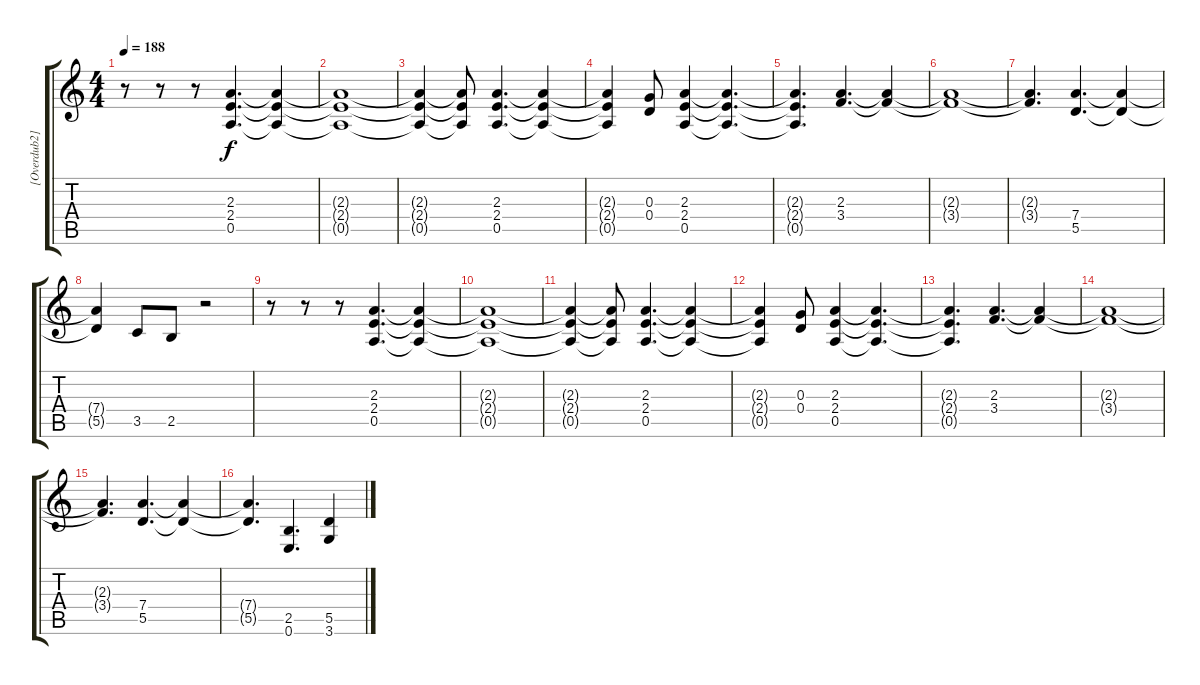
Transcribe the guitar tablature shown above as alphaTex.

\track ("[Overdub2]" "[Overdub2]") {instrument distortionguitar}
\staff {score tabs}
\tuning (E4 B3 G3 D3 A2 E2) {hide}
\ts (4 4)
\tempo 188
\clef g2
\ks c
r.8{dy f volume 14 balance 1} r.8 r.8 (2.3 2.4 0.5).4{d volume 0} (2.3{t} 2.4{t} 0.5{t}).4{volume 14} |
(2.3{t} 2.4{t} 0.5{t}).1 |
(2.3{t} 2.4{t} 0.5{t}).4 (2.3{t} 2.4{t} 0.5{t}).8 (2.3 2.4 0.5).4{d volume 0} (2.3{t} 2.4{t} 0.5{t}).4{volume 14} |
(2.3{t} 2.4{t} 0.5{t}).4 (0.3 0.4).8{volume 0} (2.3 2.4 0.5).4 (2.3{t} 2.4{t} 0.5{t}).4{d volume 14} |
(2.3{t} 2.4{t} 0.5{t}).4{d} (2.3 3.4).4{d volume 0} (2.3{t} 3.4{t}).4{volume 14} |
(2.3{t} 3.4{t}).1 |
(2.3{t} 3.4{t}).4{d} (7.4 5.5).4{d} (7.4{t} 5.5{t}).4 |
(7.4{t} 5.5{t}).4 3.5.8 2.5.8 r.2 |
r.8 r.8 r.8 (2.3 2.4 0.5).4{d volume 0} (2.3{t} 2.4{t} 0.5{t}).4{volume 14} |
(2.3{t} 2.4{t} 0.5{t}).1 |
(2.3{t} 2.4{t} 0.5{t}).4 (2.3{t} 2.4{t} 0.5{t}).8 (2.3 2.4 0.5).4{d volume 0} (2.3{t} 2.4{t} 0.5{t}).4{volume 14} |
(2.3{t} 2.4{t} 0.5{t}).4 (0.3 0.4).8{volume 0} (2.3 2.4 0.5).4 (2.3{t} 2.4{t} 0.5{t}).4{d volume 14} |
(2.3{t} 2.4{t} 0.5{t}).4{d} (2.3 3.4).4{d volume 0} (2.3{t} 3.4{t}).4{volume 14} |
(2.3{t} 3.4{t}).1 |
(2.3{t} 3.4{t}).4{d} (7.4 5.5).4{d} (7.4{t} 5.5{t}).4 |
(7.4{t} 5.5{t}).4{d} (2.5 0.6).4{d} (5.5 3.6).4
